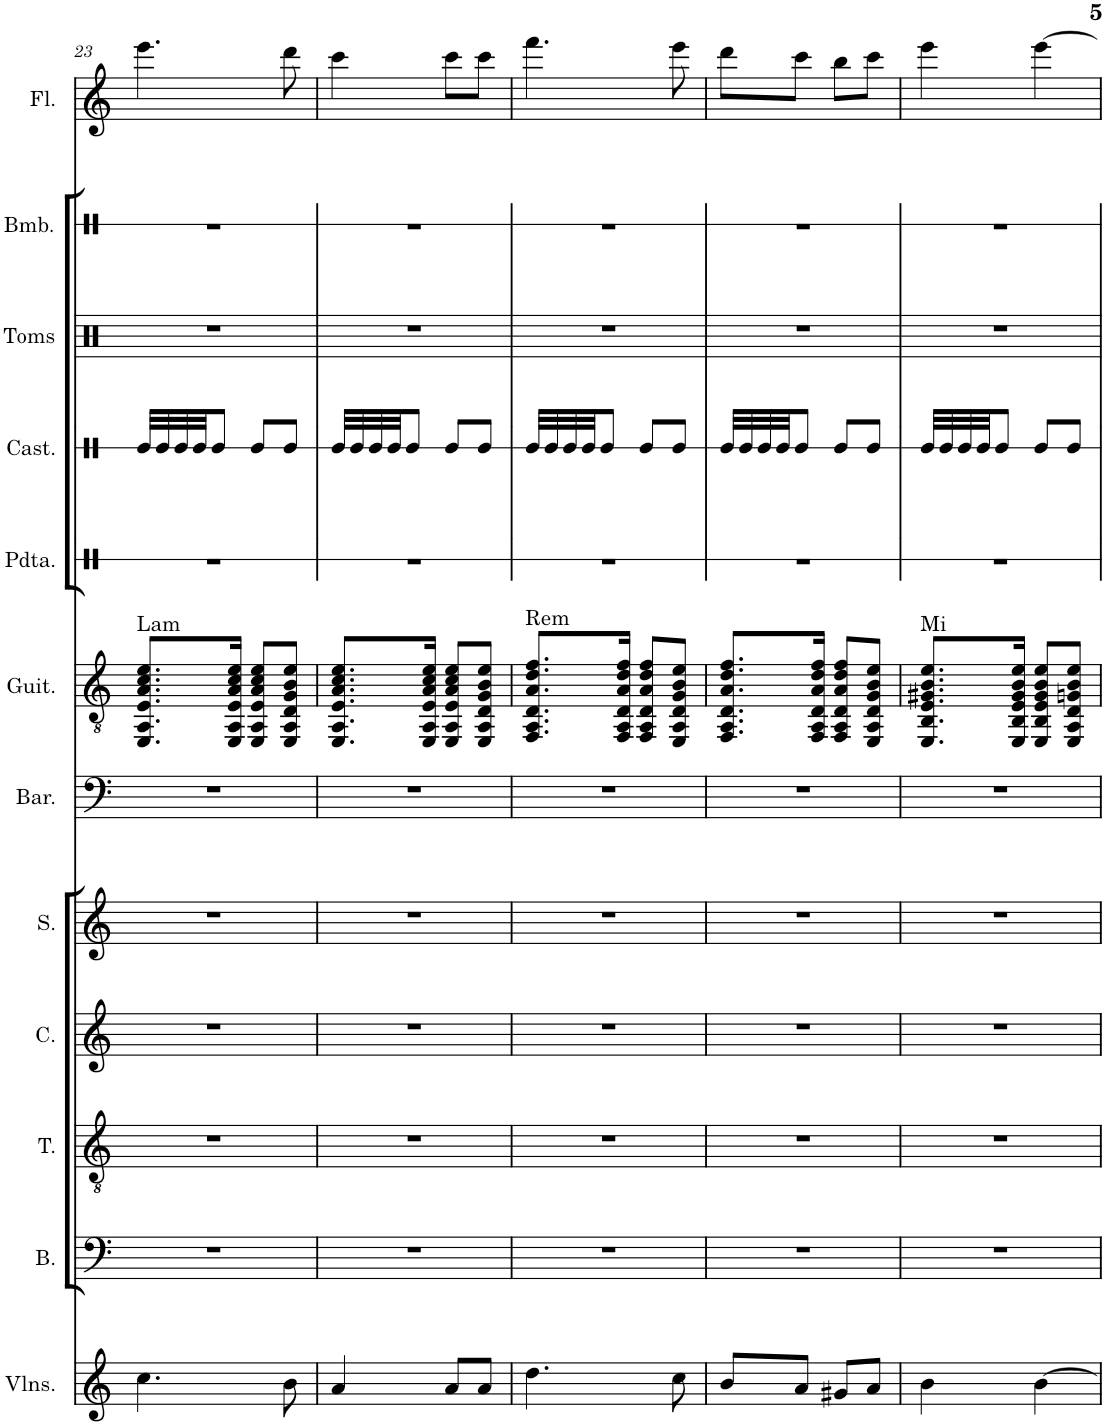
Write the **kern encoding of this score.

**kern	**kern	**kern	**kern	**kern	**kern	**kern	**harte	**kern	**kern	**kern	**kern	**kern
*part12	*part11	*part10	*part9	*part8	*part7	*part6	*part6	*part5	*part4	*part3	*part2	*part1
*staff12	*staff11	*staff10	*staff9	*staff8	*staff7	*staff6	*	*staff5	*staff4	*staff3	*staff2	*staff1
*I"Violines	*I"Bajo	*I"Tenor	*I"Contralto	*I"Soprano	*I"Barítono	*I"Guitarra	*	*I"Pandereta	*I"Castañuelas	*I"Toms	*I"Bombo	*I"Flauta
*I'Vlns.	*I'B.	*I'T.	*I'C.	*I'S.	*I'Bar.	*I'Guit.	*	*I'Pdta.	*I'Cast.	*I'Toms	*I'Bmb.	*I'Fl.
!!LO:PB:g=z
*clefG2	*clefF4	*clefGv2	*clefG2	*clefG2	*clefF4	*clefGv2	*	*clefX	*clefX	*clefX	*clefX	*clefG2
*k[]	*k[]	*k[]	*k[]	*k[]	*k[]	*k[]	*	*k[]	*k[]	*k[]	*k[]	*k[]
*M2/4	*M2/4	*M2/4	*M2/4	*M2/4	*M2/4	*M2/4	*	*M2/4	*M2/4	*M2/4	*M2/4	*M2/4
=23	=23	=23	=23	=23	=23	=23	=23	=23	=23	=23	=23	=23
!	!	!	!	!	!	!	!LO:H:kt=Lam	!	!	!	!	!
4.cc\	2r	2r	2r	2r	2r	8.EE/ 8.AA/ 8.E/ 8.A/ 8.c/ 8.e/L	N	2r	32Re/LLL	2r	2r	4.eee\
.	.	.	.	.	.	.	.	.	32Re/	.	.	.
.	.	.	.	.	.	.	.	.	32Re/	.	.	.
.	.	.	.	.	.	.	.	.	32Re/JJ	.	.	.
.	.	.	.	.	.	.	.	.	8Re/J	.	.	.
.	.	.	.	.	.	16EE/ 16AA/ 16E/ 16A/ 16c/ 16e/Jk	.	.	.	.	.	.
.	.	.	.	.	.	8EE/ 8AA/ 8E/ 8A/ 8c/ 8e/L	.	.	8Re/L	.	.	.
8b\	.	.	.	.	.	8EE/ 8AA/ 8D/ 8G/ 8B/ 8e/J	.	.	8Re/J	.	.	8ddd\
=24	=24	=24	=24	=24	=24	=24	=24	=24	=24	=24	=24	=24
4a/	2r	2r	2r	2r	2r	8.EE/ 8.AA/ 8.E/ 8.A/ 8.c/ 8.e/L	.	2r	32Re/LLL	2r	2r	4ccc\
.	.	.	.	.	.	.	.	.	32Re/	.	.	.
.	.	.	.	.	.	.	.	.	32Re/	.	.	.
.	.	.	.	.	.	.	.	.	32Re/JJ	.	.	.
.	.	.	.	.	.	.	.	.	8Re/J	.	.	.
.	.	.	.	.	.	16EE/ 16AA/ 16E/ 16A/ 16c/ 16e/Jk	.	.	.	.	.	.
8a/L	.	.	.	.	.	8EE/ 8AA/ 8E/ 8A/ 8c/ 8e/L	.	.	8Re/L	.	.	8ccc\L
8a/J	.	.	.	.	.	8EE/ 8AA/ 8D/ 8G/ 8B/ 8e/J	.	.	8Re/J	.	.	8ccc\J
=25	=25	=25	=25	=25	=25	=25	=25	=25	=25	=25	=25	=25
!	!	!	!	!	!	!	!LO:H:kt=Rem	!	!	!	!	!
4.dd\	2r	2r	2r	2r	2r	8.FF/ 8.AA/ 8.D/ 8.A/ 8.d/ 8.f/L	N	2r	32Re/LLL	2r	2r	4.fff\
.	.	.	.	.	.	.	.	.	32Re/	.	.	.
.	.	.	.	.	.	.	.	.	32Re/	.	.	.
.	.	.	.	.	.	.	.	.	32Re/JJ	.	.	.
.	.	.	.	.	.	.	.	.	8Re/J	.	.	.
.	.	.	.	.	.	16FF/ 16AA/ 16D/ 16A/ 16d/ 16f/Jk	.	.	.	.	.	.
.	.	.	.	.	.	8FF/ 8AA/ 8D/ 8A/ 8d/ 8f/L	.	.	8Re/L	.	.	.
8cc\	.	.	.	.	.	8EE/ 8AA/ 8D/ 8G/ 8B/ 8e/J	.	.	8Re/J	.	.	8eee\
=26	=26	=26	=26	=26	=26	=26	=26	=26	=26	=26	=26	=26
8b/L	2r	2r	2r	2r	2r	8.FF/ 8.AA/ 8.D/ 8.A/ 8.d/ 8.f/L	.	2r	32Re/LLL	2r	2r	8ddd\L
.	.	.	.	.	.	.	.	.	32Re/	.	.	.
.	.	.	.	.	.	.	.	.	32Re/	.	.	.
.	.	.	.	.	.	.	.	.	32Re/JJ	.	.	.
8a/J	.	.	.	.	.	.	.	.	8Re/J	.	.	8ccc\J
.	.	.	.	.	.	16FF/ 16AA/ 16D/ 16A/ 16d/ 16f/Jk	.	.	.	.	.	.
8g#X/L	.	.	.	.	.	8FF/ 8AA/ 8D/ 8A/ 8d/ 8f/L	.	.	8Re/L	.	.	8bb\L
8a/J	.	.	.	.	.	8EE/ 8AA/ 8D/ 8G/ 8B/ 8e/J	.	.	8Re/J	.	.	8ccc\J
=27	=27	=27	=27	=27	=27	=27	=27	=27	=27	=27	=27	=27
!	!	!	!	!	!	!	!LO:H:kt=Mi	!	!	!	!	!
4b\	2r	2r	2r	2r	2r	8.EE/ 8.BB/ 8.E/ 8.G#X/ 8.B/ 8.e/L	N	2r	32Re/LLL	2r	2r	4eee\
.	.	.	.	.	.	.	.	.	32Re/	.	.	.
.	.	.	.	.	.	.	.	.	32Re/	.	.	.
.	.	.	.	.	.	.	.	.	32Re/JJ	.	.	.
.	.	.	.	.	.	.	.	.	8Re/J	.	.	.
.	.	.	.	.	.	16EE/ 16BB/ 16E/ 16G#/ 16B/ 16e/Jk	.	.	.	.	.	.
[4b\	.	.	.	.	.	8EE/ 8BB/ 8E/ 8G#/ 8B/ 8e/L	.	.	8Re/L	.	.	[4eee\
.	.	.	.	.	.	8EE/ 8AA/ 8D/ 8Gn/ 8B/ 8e/J	.	.	8Re/J	.	.	.
=	=	=	=	=	=	=	=	=	=	=	=	=
*-	*-	*-	*-	*-	*-	*-	*-	*-	*-	*-	*-	*-
